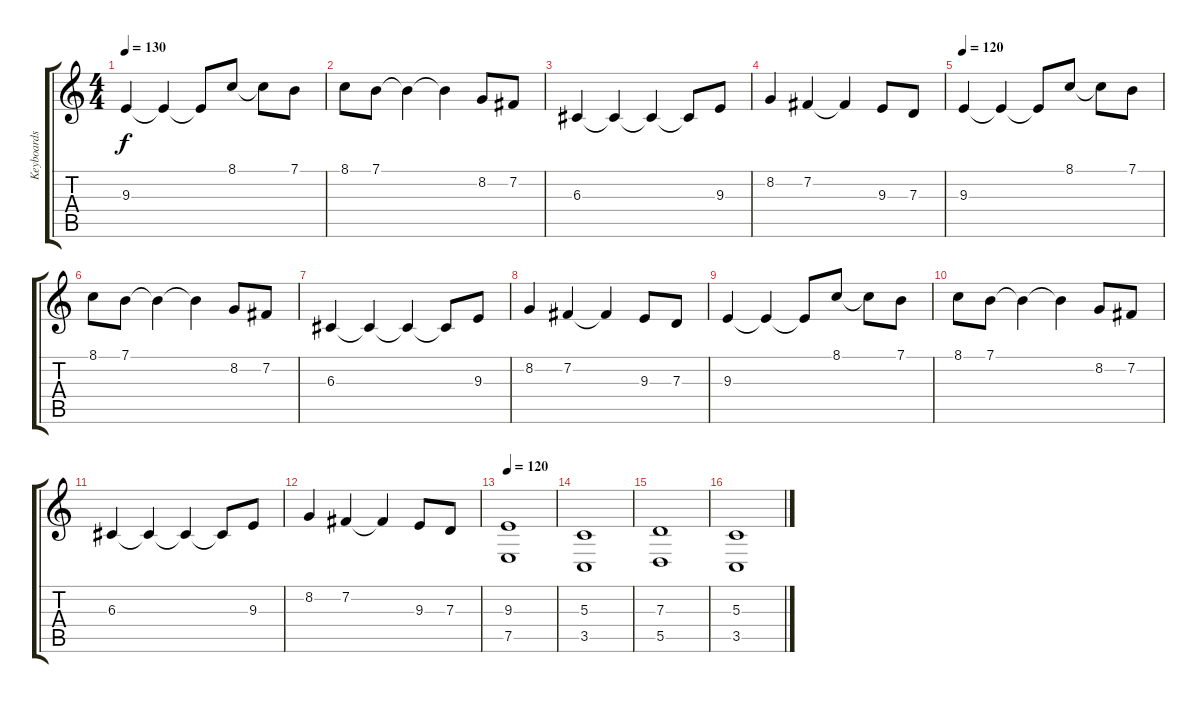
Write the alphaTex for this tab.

\track ("Keyboards" "Keyboards") {instrument stringensemble1}
\staff {score tabs}
\tuning (E4 B3 G3 D3 A2 E2) {hide}
\ts (4 4)
\tempo 130
\tempo 120
\tempo 130
\clef g2
\ks c
9.3.4{dy f instrument stringensemble1} 9.3{t}.4 9.3{t}.8 8.1.8 8.1{t}.8 7.1.8 |
8.1.8 7.1.8 7.1{t}.4 7.1{t}.4 8.2.8 7.2.8 |
6.3.4 6.3{t}.4 6.3{t}.4 6.3{t}.8 9.3.8 |
8.2.4 7.2.4 7.2{t}.4 9.3.8 7.3.8 |
\tempo 120
9.3.4 9.3{t}.4 9.3{t}.8 8.1.8 8.1{t}.8 7.1.8 |
8.1.8 7.1.8 7.1{t}.4 7.1{t}.4 8.2.8 7.2.8 |
6.3.4 6.3{t}.4 6.3{t}.4 6.3{t}.8 9.3.8 |
8.2.4 7.2.4 7.2{t}.4 9.3.8 7.3.8 |
9.3.4 9.3{t}.4 9.3{t}.8 8.1.8 8.1{t}.8 7.1.8 |
8.1.8 7.1.8 7.1{t}.4 7.1{t}.4 8.2.8 7.2.8 |
6.3.4 6.3{t}.4 6.3{t}.4 6.3{t}.8 9.3.8 |
8.2.4 7.2.4 7.2{t}.4 9.3.8 7.3.8 |
\tempo 120
(9.3 7.5).1 |
(5.3 3.5).1 |
(7.3 5.5).1 |
(5.3 3.5).1
